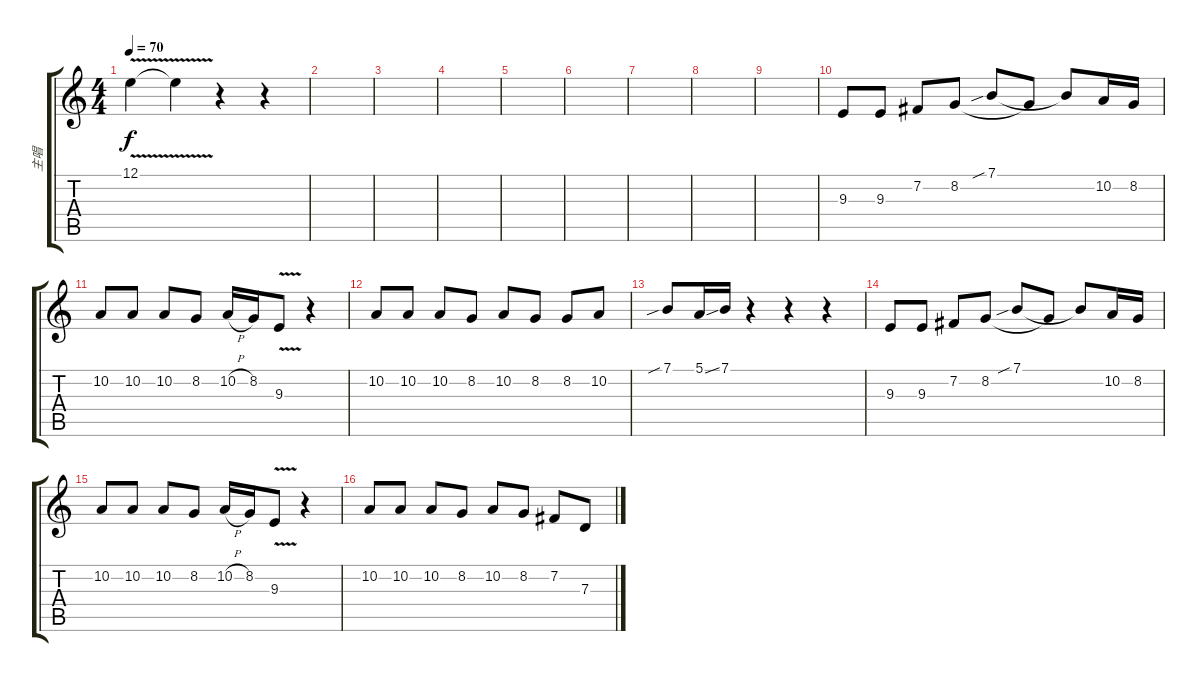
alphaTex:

\track ("主唱" "主唱") {instrument lead3calliope}
\staff {score tabs}
\tuning (E4 B3 G3 D3 A2 E2) {hide}
\ts (4 4)
\tempo 70
\clef g2
\ks c
12.1{v}.4{dy f} 12.1{t}.4 r.4 r.4 |
|
|
|
|
|
|
|
|
9.3.8 9.3.8 7.2.8 8.2.8 7.1{sib}.8 8.2{t}.8 7.1{t}.8 10.2.16 8.2.16 |
10.2.8 10.2.8 10.2.8 8.2.8 10.2{h}.16 8.2.16 9.3{v}.8 r.4 |
10.2.8 10.2.8 10.2.8 8.2.8 10.2.8 8.2.8 8.2.8 10.2.8 |
7.1{sib}.8 5.1{ss}.16 7.1.16 r.4 r.4 r.4 |
9.3.8 9.3.8 7.2.8 8.2.8 7.1{sib}.8 8.2{t}.8 7.1{t}.8 10.2.16 8.2.16 |
10.2.8 10.2.8 10.2.8 8.2.8 10.2{h}.16 8.2.16 9.3{v}.8 r.4 |
10.2.8 10.2.8 10.2.8 8.2.8 10.2.8 8.2.8 7.2.8 7.3.8
